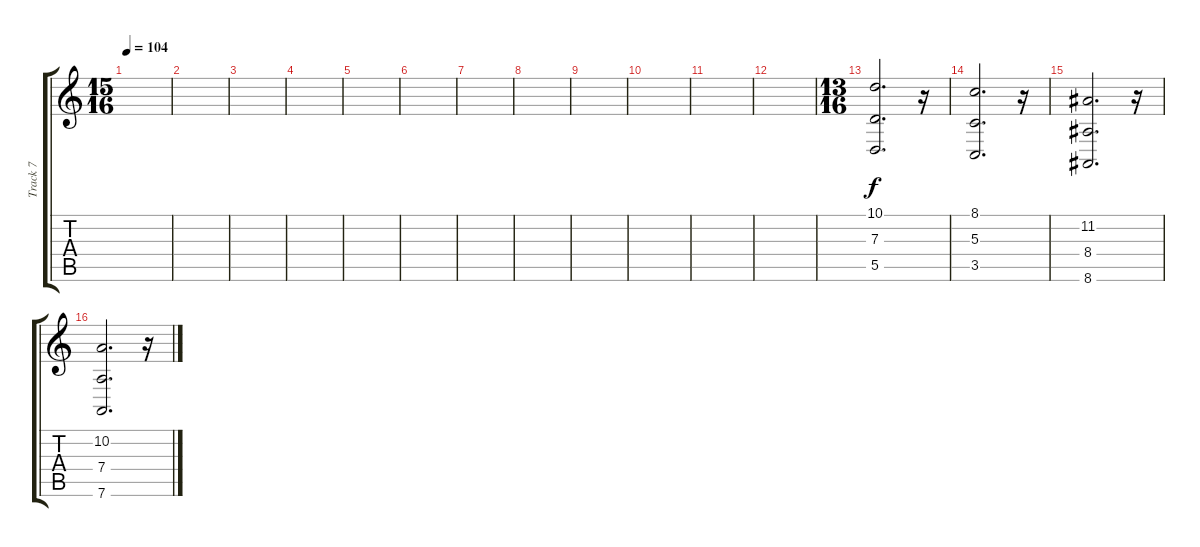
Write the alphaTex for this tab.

\track ("Track 7" "Track 7") {instrument sopranosax}
\staff {score tabs}
\tuning (E4 B3 G3 D3 A2 D2) {hide}
\ts (15 16)
\tempo 104
\clef g2
\ks c
|
|
|
|
|
|
|
|
|
|
|
|
\ts (13 16)
(10.1 7.3 5.5).2{d} r.16 |
(8.1 5.3 3.5).2{d} r.16 |
(11.2 8.4 8.6).2{d} r.16 |
(10.2 7.4 7.6).2{d} r.16
